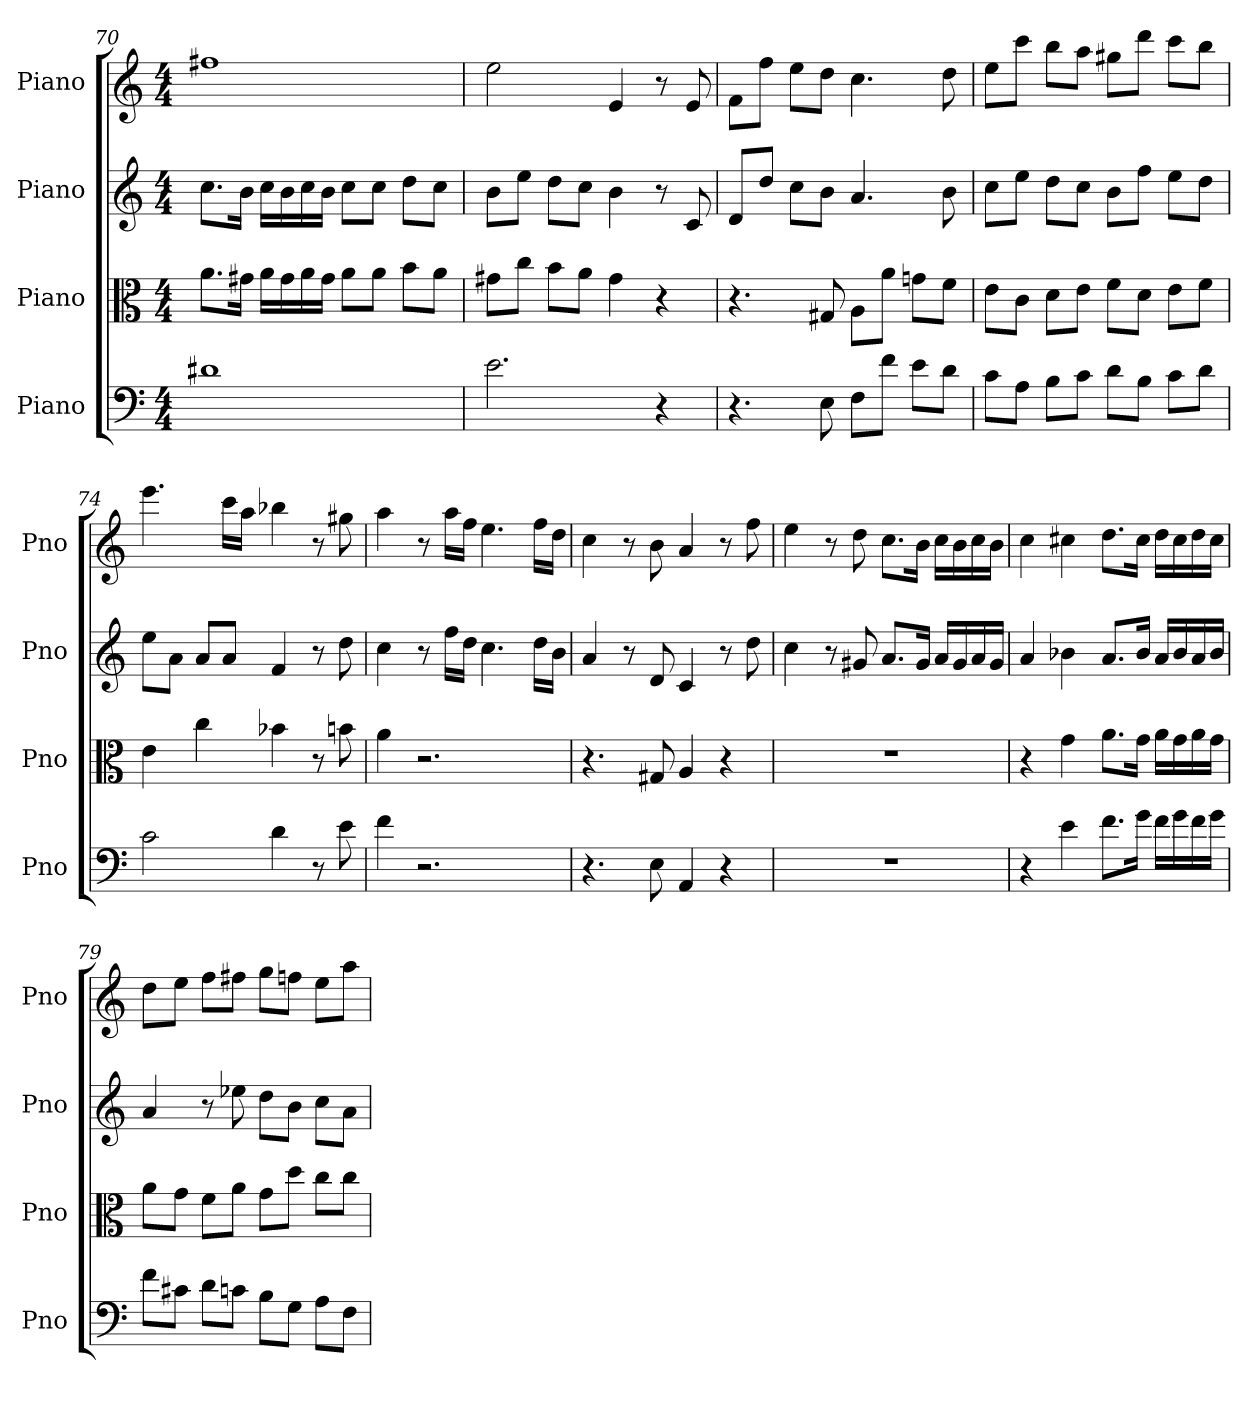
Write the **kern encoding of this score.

**kern	**kern	**kern	**kern
*part4	*part3	*part2	*part1
*staff4	*staff3	*staff2	*staff1
*I"Piano	*I"Piano	*I"Piano	*I"Piano
*I'Pno	*I'Pno	*I'Pno	*I'Pno
*clefF4	*clefC3	*clefG2	*clefG2
*k[]	*k[]	*k[]	*k[]
*M4/4	*M4/4	*M4/4	*M4/4
=70	=70	=70	=70
1d#X	8.a\L	8.cc\L	1ff#X
.	16g#X\Jk	16b\Jk	.
.	16a\LL	16cc\LL	.
.	16g#\	16b\	.
.	16a\	16cc\	.
.	16g#\JJ	16b\JJ	.
.	8a\L	8cc\L	.
.	8a\J	8cc\J	.
.	8b\L	8dd\L	.
.	8a\J	8cc\J	.
=71	=71	=71	=71
2.e\	8g#X\L	8b\L	2ee\
.	8cc\J	8ee\J	.
.	8b\L	8dd\L	.
.	8a\J	8cc\J	.
.	4g#\	4b\	4e/
4r	4r	8r	8r
.	.	8c/	8e/
!!LO:LB:g=z
=72	=72	=72	=72
4.r	4.r	8d/L	8f\L
.	.	8dd/J	8ff\J
.	.	8cc\L	8ee\L
8E\	8G#X/	8b\J	8dd\J
8F\L	8A\L	4.a/	4.cc\
8f\J	8a\J	.	.
8e\L	8gn\L	.	.
8d\J	8f\J	8b\	8dd\
=73	=73	=73	=73
8c\L	8e\L	8cc\L	8ee\L
8A\J	8c\J	8ee\J	8ccc\J
8B\L	8d\L	8dd\L	8bb\L
8c\J	8e\J	8cc\J	8aa\J
8d\L	8f\L	8b\L	8gg#X\L
8B\J	8d\J	8ff\J	8ddd\J
8c\L	8e\L	8ee\L	8ccc\L
8d\J	8f\J	8dd\J	8bb\J
=74	=74	=74	=74
2c\	4e\	8ee\L	4.eee\
.	.	8a\J	.
.	4cc\	8a/L	.
.	.	8a/J	16ccc\LL
.	.	.	16aa\JJ
4d\	4b-X\	4f/	4bb-X\
8r	8r	8r	8r
8e\	8bn\	8dd\	8gg#X\
=75	=75	=75	=75
4f\	4a\	4cc\	4aa\
2.r	2.r	8r	8r
.	.	16ff\LL	16aa\LL
.	.	16dd\JJ	16ff\JJ
.	.	4.cc\	4.ee\
.	.	16dd\LL	16ff\LL
.	.	16b\JJ	16dd\JJ
=76	=76	=76	=76
4.r	4.r	4a/	4cc\
.	.	8r	8r
8E\	8G#X/	8d/	8b\
4AA/	4A/	4c/	4a/
4r	4r	8r	8r
.	.	8dd\	8ff\
!!LO:PB:g=z
=77	=77	=77	=77
1r	1r	4cc\	4ee\
.	.	8r	8r
.	.	8g#X/	8dd\
.	.	8.a/L	8.cc\L
.	.	16g#/Jk	16b\Jk
.	.	16a/LL	16cc\LL
.	.	16g#/	16b\
.	.	16a/	16cc\
.	.	16g#/JJ	16b\JJ
=78	=78	=78	=78
4r	4r	4a/	4cc\
4e\	4g\	4b-X\	4cc#X\
8.f\L	8.a\L	8.a/L	8.dd\L
16g\Jk	16g\Jk	16b-/Jk	16cc#\Jk
16f\LL	16a\LL	16a/LL	16dd\LL
16g\	16g\	16b-/	16cc#\
16f\	16a\	16a/	16dd\
16g\JJ	16g\JJ	16b-/JJ	16cc#\JJ
=79	=79	=79	=79
8f\L	8a\L	4a/	8dd\L
8c#X\J	8g\J	.	8ee\J
8d\L	8f\L	8r	8ff\L
8cn\J	8a\J	8ee-X\	8ff#X\J
8B\L	8g\L	8dd\L	8gg\L
8G\J	8dd\J	8b\J	8ffn\J
8A\L	8cc\L	8cc\L	8ee\L
8F\J	8cc\J	8a\J	8aa\J
=	=	=	=
*-	*-	*-	*-
